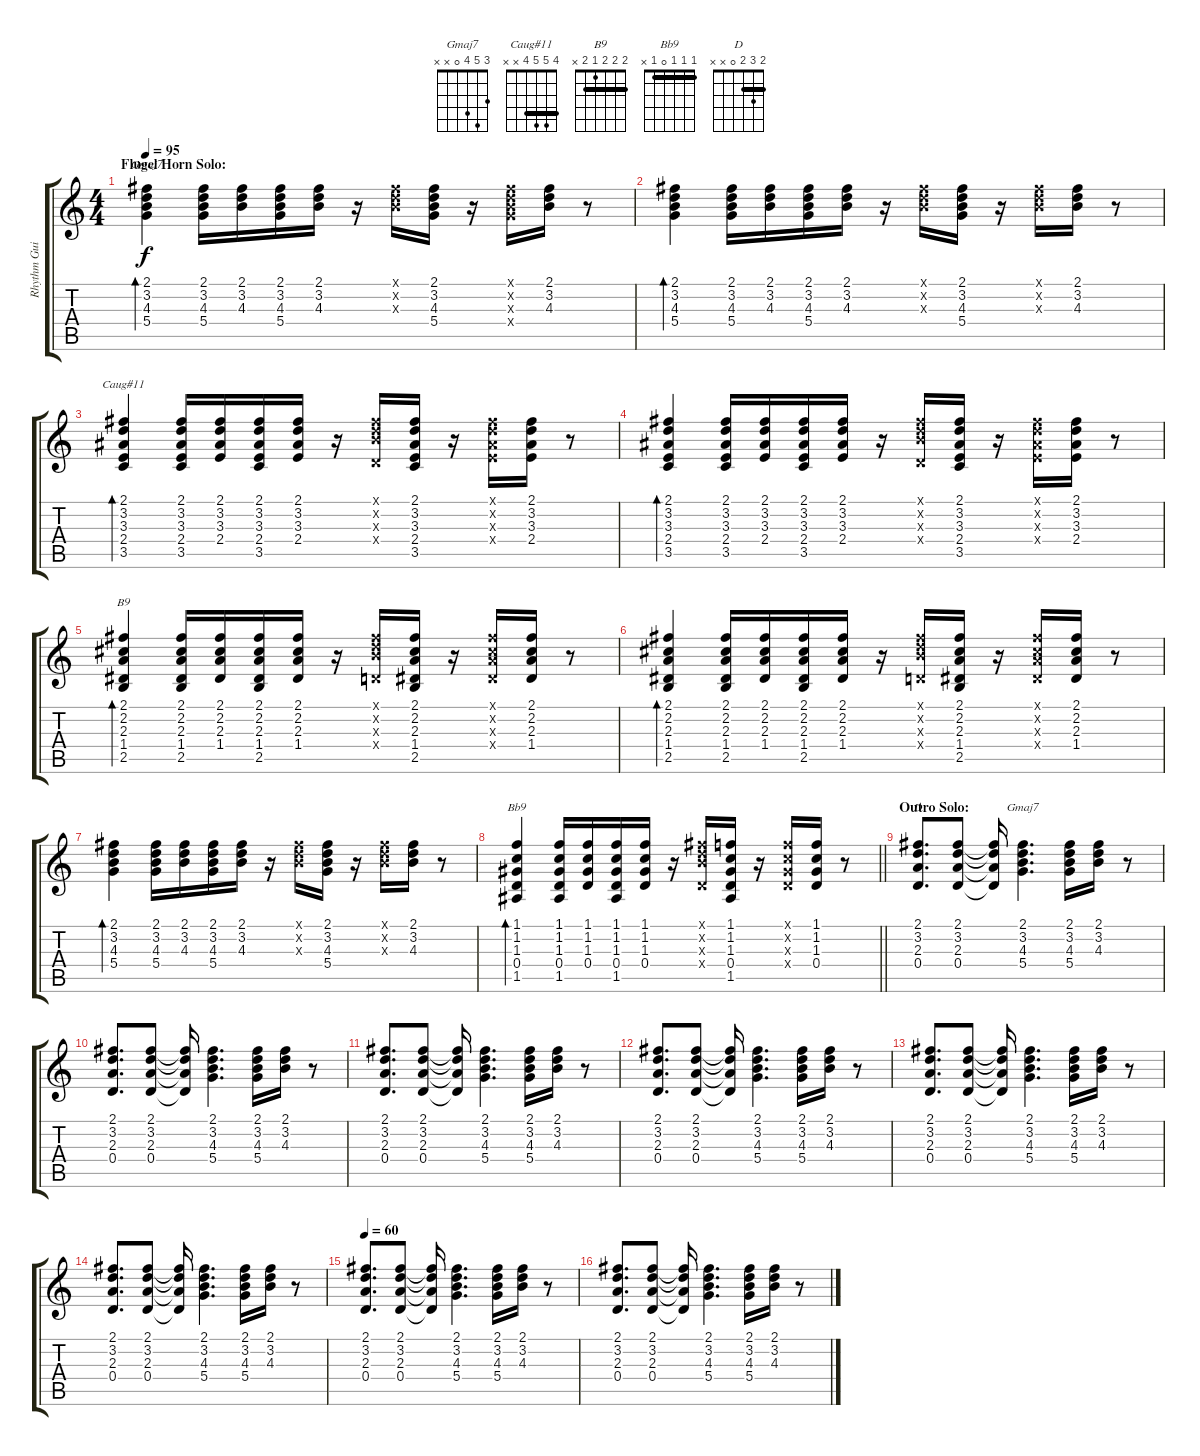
\track ("Rhythm Guitar" "Rhythm Gui") {instrument electricguitarjazz}
\staff {score tabs}
\tuning (E4 B3 G3 D3 A2 E2) {hide}
\chord ("Gmaj7" 2 3 4 5 x x)
\chord ("Caug#11" 4 5 5 4 x x) {barre 4}
\chord ("B9" 2 2 2 1 2 x) {barre 2}
\chord ("Bb9" 1 1 1 0 1 x) {barre 1}
\chord ("D" 2 3 2 0 x x) {barre 2}
\chord ("Gmaj7" 3 5 4 0 x x)
\ts (4 4)
\section ("" "Flugel Horn Solo:")
\tempo 95
\clef g2
\ks c
(2.1 3.2 4.3 5.4).4{bd 120 ch "Gmaj7" dy f} (2.1 3.2 4.3 5.4).16 (2.1 3.2 4.3).16 (2.1 3.2 4.3 5.4).16 (2.1 3.2 4.3).16 r.16 (2.1{x} 3.2{x} 4.3{x}).16 (2.1 3.2 4.3 5.4).16 r.16 (2.1{x} 3.2{x} 4.3{x} 5.4{x}).16 (2.1 3.2 4.3).16 r.8 |
(2.1 3.2 4.3 5.4).4{bd 120} (2.1 3.2 4.3 5.4).16 (2.1 3.2 4.3).16 (2.1 3.2 4.3 5.4).16 (2.1 3.2 4.3).16 r.16 (2.1{x} 3.2{x} 4.3{x}).16 (2.1 3.2 4.3 5.4).16 r.16 (2.1{x} 3.2{x} 4.3{x}).16 (2.1 3.2 4.3).16 r.8 |
(2.1 3.2 3.3 2.4 3.5).4{bd 120 ch "Caug#11"} (2.1 3.2 3.3 2.4 3.5).16 (2.1 3.2 3.3 2.4).16 (2.1 3.2 3.3 2.4 3.5).16 (2.1 3.2 3.3 2.4).16 r.16 (2.1{x} 3.2{x} 4.3{x} 0.4{x}).16 (2.1 3.2 3.3 2.4 3.5).16 r.16 (2.1{x} 3.2{x} 3.3{x} 2.4{x}).16 (2.1 3.2 3.3 2.4).16 r.8 |
(2.1 3.2 3.3 2.4 3.5).4{bd 120} (2.1 3.2 3.3 2.4 3.5).16 (2.1 3.2 3.3 2.4).16 (2.1 3.2 3.3 2.4 3.5).16 (2.1 3.2 3.3 2.4).16 r.16 (2.1{x} 3.2{x} 4.3{x} 0.4{x}).16 (2.1 3.2 3.3 2.4 3.5).16 r.16 (2.1{x} 3.2{x} 3.3{x} 2.4{x}).16 (2.1 3.2 3.3 2.4).16 r.8 |
(2.1 2.2 2.3 1.4 2.5).4{bd 120 ch "B9"} (2.1 2.2 2.3 1.4 2.5).16 (2.1 2.2 2.3 1.4).16 (2.1 2.2 2.3 1.4 2.5).16 (2.1 2.2 2.3 1.4).16 r.16 (2.1{x} 3.2{x} 4.3{x} 0.4{x}).16 (2.1 2.2 2.3 1.4 2.5).16 r.16 (2.1{x} 2.2{x} 2.3{x} 1.4{x}).16 (2.1 2.2 2.3 1.4).16 r.8 |
(2.1 2.2 2.3 1.4 2.5).4{bd 120} (2.1 2.2 2.3 1.4 2.5).16 (2.1 2.2 2.3 1.4).16 (2.1 2.2 2.3 1.4 2.5).16 (2.1 2.2 2.3 1.4).16 r.16 (2.1{x} 3.2{x} 4.3{x} 0.4{x}).16 (2.1 2.2 2.3 1.4 2.5).16 r.16 (2.1{x} 2.2{x} 2.3{x} 1.4{x}).16 (2.1 2.2 2.3 1.4).16 r.8 |
(2.1 3.2 4.3 5.4).4{bd 120} (2.1 3.2 4.3 5.4).16 (2.1 3.2 4.3).16 (2.1 3.2 4.3 5.4).16 (2.1 3.2 4.3).16 r.16 (2.1{x} 3.2{x} 4.3{x}).16 (2.1 3.2 4.3 5.4).16 r.16 (2.1{x} 3.2{x} 4.3{x}).16 (2.1 3.2 4.3).16 r.8 |
\barLineRight lightlight
(1.1 1.2 1.3 0.4 1.5).4{bd 120 ch "Bb9"} (1.1 1.2 1.3 0.4 1.5).16 (1.1 1.2 1.3 0.4).16 (1.1 1.2 1.3 0.4 1.5).16 (1.1 1.2 1.3 0.4).16 r.16 (2.1{x} 3.2{x} 4.3{x} 0.4{x}).16 (1.1 1.2 1.3 0.4 1.5).16 r.16 (1.1{x} 1.2{x} 1.3{x} 0.4{x}).16 (1.1 1.2 1.3 0.4).16 r.8 |
\section ("" "Outro Solo:")
(2.1 3.2 2.3 0.4).8{d ch "D"} (2.1 3.2 2.3 0.4).8 (2.1{t} 3.2{t} 2.3{t} 0.4{t}).16 (2.1 3.2 4.3 5.4).4{d ch "Gmaj7"} (2.1 3.2 4.3 5.4).16 (2.1 3.2 4.3).16 r.8 |
(2.1 3.2 2.3 0.4).8{d} (2.1 3.2 2.3 0.4).8 (2.1{t} 3.2{t} 2.3{t} 0.4{t}).16 (2.1 3.2 4.3 5.4).4{d} (2.1 3.2 4.3 5.4).16 (2.1 3.2 4.3).16 r.8 |
(2.1 3.2 2.3 0.4).8{d} (2.1 3.2 2.3 0.4).8 (2.1{t} 3.2{t} 2.3{t} 0.4{t}).16 (2.1 3.2 4.3 5.4).4{d} (2.1 3.2 4.3 5.4).16 (2.1 3.2 4.3).16 r.8 |
(2.1 3.2 2.3 0.4).8{d} (2.1 3.2 2.3 0.4).8 (2.1{t} 3.2{t} 2.3{t} 0.4{t}).16 (2.1 3.2 4.3 5.4).4{d} (2.1 3.2 4.3 5.4).16 (2.1 3.2 4.3).16 r.8 |
(2.1 3.2 2.3 0.4).8{d} (2.1 3.2 2.3 0.4).8 (2.1{t} 3.2{t} 2.3{t} 0.4{t}).16 (2.1 3.2 4.3 5.4).4{d} (2.1 3.2 4.3 5.4).16 (2.1 3.2 4.3).16 r.8 |
(2.1 3.2 2.3 0.4).8{d} (2.1 3.2 2.3 0.4).8 (2.1{t} 3.2{t} 2.3{t} 0.4{t}).16 (2.1 3.2 4.3 5.4).4{d} (2.1 3.2 4.3 5.4).16 (2.1 3.2 4.3).16 r.8 |
\tempo 60
(2.1 3.2 2.3 0.4).8{d} (2.1 3.2 2.3 0.4).8 (2.1{t} 3.2{t} 2.3{t} 0.4{t}).16 (2.1 3.2 4.3 5.4).4{d} (2.1 3.2 4.3 5.4).16 (2.1 3.2 4.3).16 r.8 |
(2.1 3.2 2.3 0.4).8{d} (2.1 3.2 2.3 0.4).8 (2.1{t} 3.2{t} 2.3{t} 0.4{t}).16 (2.1 3.2 4.3 5.4).4{d} (2.1 3.2 4.3 5.4).16 (2.1 3.2 4.3).16 r.8
